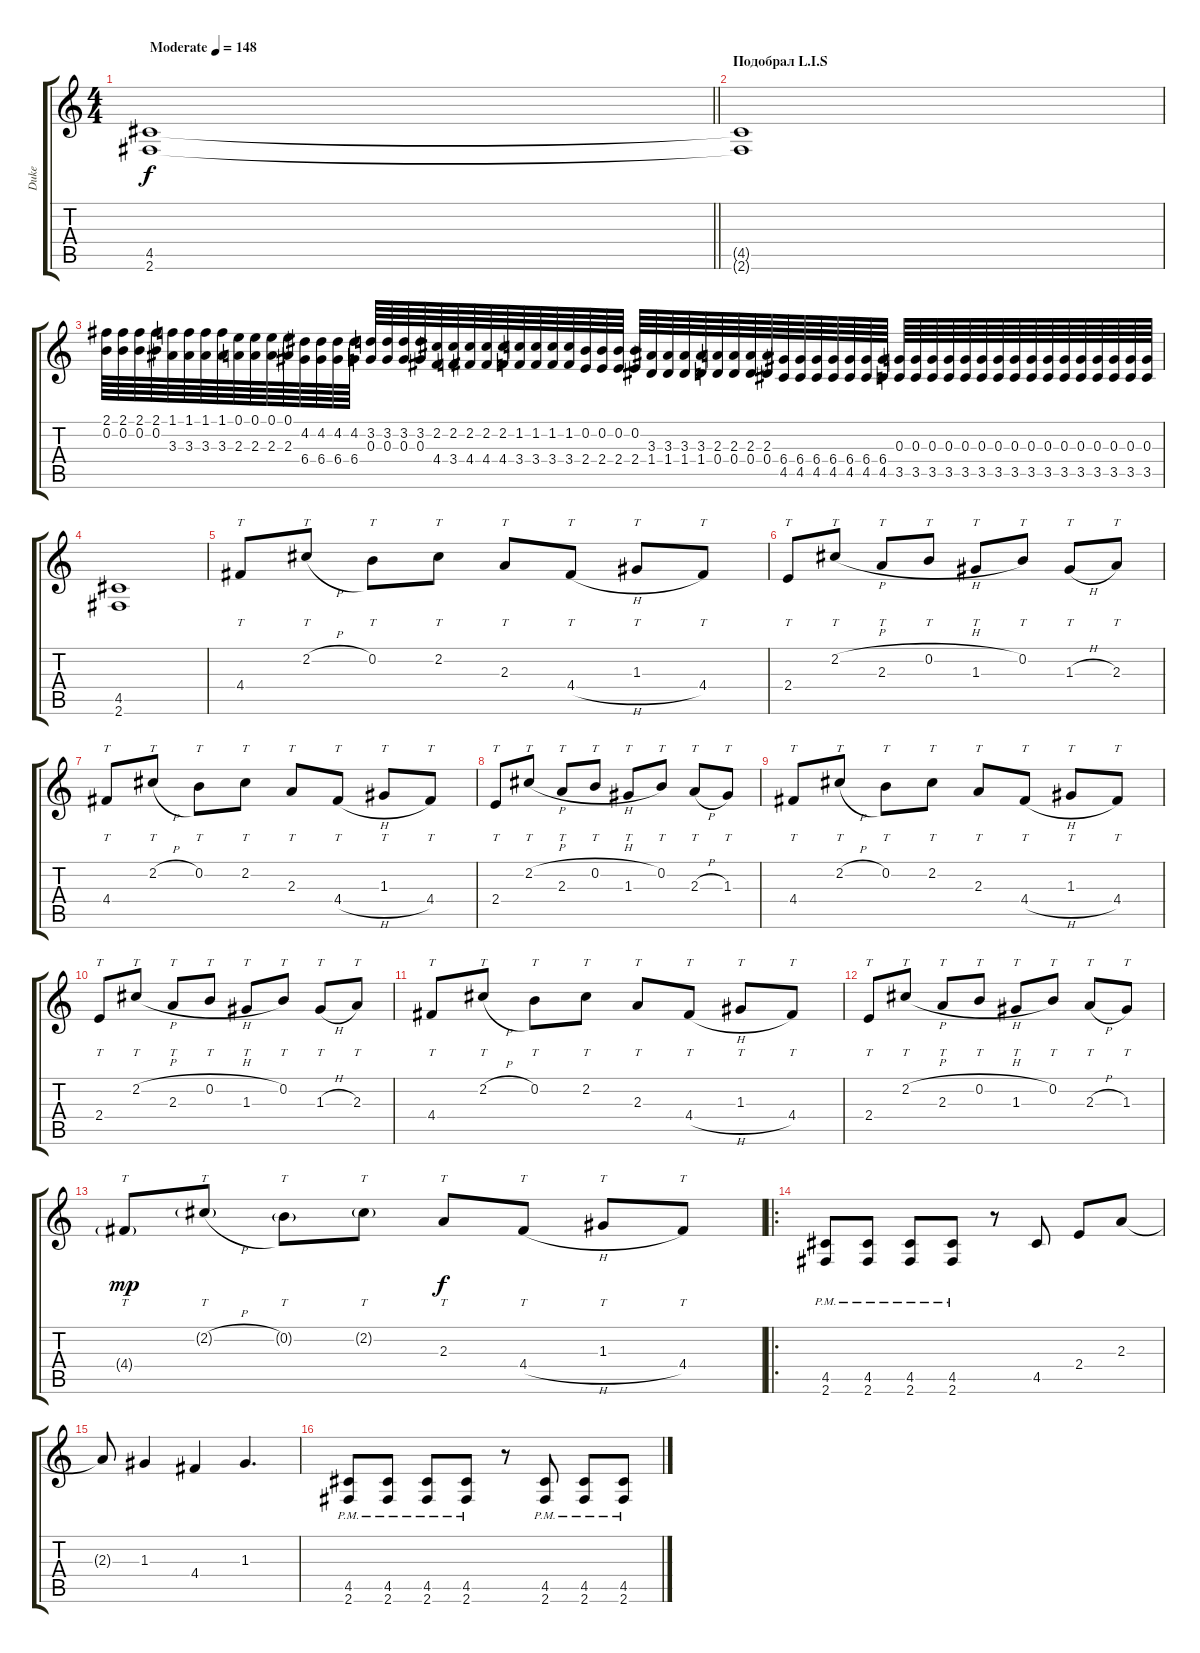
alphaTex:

\track ("Duke" "Duke") {instrument distortionguitar}
\staff {score tabs}
\tuning (E4 B3 G3 D3 A2 E2) {hide}
\ts (4 4)
\tempo (148 "Moderate")
\clef g2
\barLineRight lightlight
\ks c
(4.5 2.6).1{dy f instrument distortionguitar} |
\section ("" "Подобрал L.I.S")
(4.5{t} 2.6{t}).1 |
(2.1 0.2).64 (2.1 0.2).64 (2.1 0.2).64 (2.1 0.2).64 (1.1 3.3).64 (1.1 3.3).64 (1.1 3.3).64 (1.1 3.3).64 (0.1 2.3).64 (0.1 2.3).64 (0.1 2.3).64 (0.1 2.3).64 (4.2 6.4).64 (4.2 6.4).64 (4.2 6.4).64 (4.2 6.4).64 (3.2 0.3).64 (3.2 0.3).64 (3.2 0.3).64 (3.2 0.3).64 (2.2 4.4).64 (2.2 3.4).64 (2.2 4.4).64 (2.2 4.4).64 (2.2 4.4).64 (1.2 3.4).64 (1.2 3.4).64 (1.2 3.4).64 (1.2 3.4).64 (0.2 2.4).64 (0.2 2.4).64 (0.2 2.4).64 (0.2 2.4).64 (3.3 1.4).64 (3.3 1.4).64 (3.3 1.4).64 (3.3 1.4).64 (2.3 0.4).64 (2.3 0.4).64 (2.3 0.4).64 (2.3 0.4).64 (6.4 4.5).64 (6.4 4.5).64 (6.4 4.5).64 (6.4 4.5).64 (6.4 4.5).64 (6.4 4.5).64 (6.4 4.5).64 (0.3 3.5).64 (0.3 3.5).64 (0.3 3.5).64 (0.3 3.5).64 (0.3 3.5).64 (0.3 3.5).64 (0.3 3.5).64 (0.3 3.5).64 (0.3 3.5).64 (0.3 3.5).64 (0.3 3.5).64 (0.3 3.5).64 (0.3 3.5).64 (0.3 3.5).64 (0.3 3.5).64 (0.3 3.5).64 |
(4.5 2.6).1 |
4.4.8{tt instrument distortionguitar} 2.2{h}.8{tt} 0.2.8{tt} 2.2.8{tt} 2.3.8{tt} 4.4{h}.8{tt} 1.3.8{tt} 4.4.8{tt} |
2.4.8{tt instrument distortionguitar} 2.2{h}.8{tt} 2.3.8{tt} 0.2{h}.8{tt} 1.3.8{tt} 0.2.8{tt} 1.3{h}.8{tt} 2.3.8{tt} |
4.4.8{tt instrument distortionguitar} 2.2{h}.8{tt} 0.2.8{tt} 2.2.8{tt} 2.3.8{tt} 4.4{h}.8{tt} 1.3.8{tt} 4.4.8{tt} |
2.4.8{tt instrument distortionguitar} 2.2{h}.8{tt} 2.3.8{tt} 0.2{h}.8{tt} 1.3.8{tt} 0.2.8{tt} 2.3{h}.8{tt} 1.3.8{tt} |
4.4.8{tt instrument distortionguitar} 2.2{h}.8{tt} 0.2.8{tt} 2.2.8{tt} 2.3.8{tt} 4.4{h}.8{tt} 1.3.8{tt} 4.4.8{tt} |
2.4.8{tt instrument distortionguitar} 2.2{h}.8{tt} 2.3.8{tt} 0.2{h}.8{tt} 1.3.8{tt} 0.2.8{tt} 1.3{h}.8{tt} 2.3.8{tt} |
4.4.8{tt instrument distortionguitar} 2.2{h}.8{tt} 0.2.8{tt} 2.2.8{tt} 2.3.8{tt} 4.4{h}.8{tt} 1.3.8{tt} 4.4.8{tt} |
2.4.8{tt instrument distortionguitar} 2.2{h}.8{tt} 2.3.8{tt} 0.2{h}.8{tt} 1.3.8{tt} 0.2.8{tt} 2.3{h}.8{tt} 1.3.8{tt} |
4.4{g}.8{tt dy mp instrument distortionguitar} 2.2{h g}.8{tt} 0.2{g}.8{tt} 2.2{g}.8{tt} 2.3.8{tt dy f} 4.4{h}.8{tt} 1.3.8{tt} 4.4.8{tt} |
\ro
(4.5{pm} 2.6{pm}).8 (4.5{pm} 2.6{pm}).8 (4.5{pm} 2.6{pm}).8 (4.5{pm} 2.6{pm}).8 r.8 4.5.8 2.4.8 2.3.8 |
2.3{t}.8 1.3.4 4.4.4 1.3.4{d} |
(4.5{pm} 2.6{pm}).8 (4.5{pm} 2.6{pm}).8 (4.5{pm} 2.6{pm}).8 (4.5{pm} 2.6{pm}).8 r.8 (4.5{pm} 2.6{pm}).8 (4.5{pm} 2.6{pm}).8 (4.5{pm} 2.6{pm}).8
